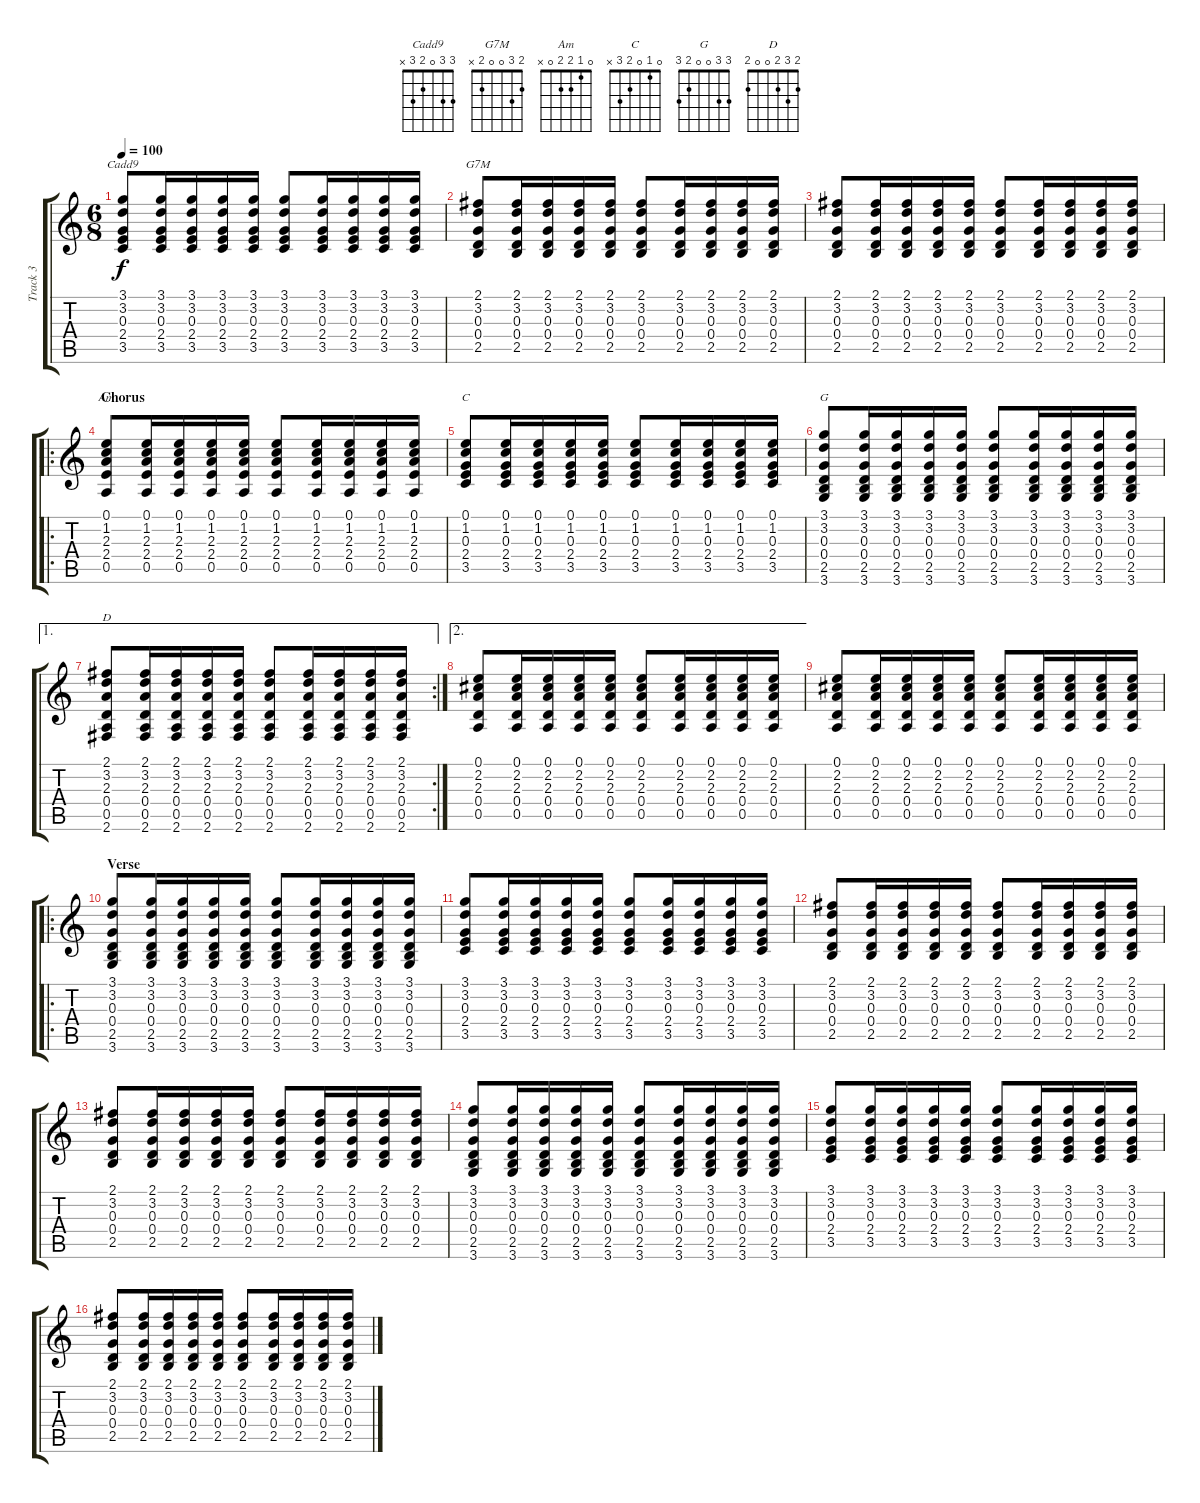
\track ("Track 3" "Track 3") {instrument acousticguitarsteel}
\staff {score tabs}
\tuning (E4 B3 G3 D3 A2 E2) {hide}
\chord ("Cadd9" 3 3 0 2 3 x)
\chord ("G7M" 2 3 0 0 2 x)
\chord ("Am" 0 1 2 2 0 x)
\chord ("C" 0 1 0 2 3 x)
\chord ("G" 3 3 0 0 2 3)
\chord ("D" 2 3 2 0 0 2)
\ts (6 8)
\tempo 100
\clef g2
\ks c
(3.1 3.2 0.3 2.4 3.5).8{ch "Cadd9" dy f} (3.1 3.2 0.3 2.4 3.5).16 (3.1 3.2 0.3 2.4 3.5).16 (3.1 3.2 0.3 2.4 3.5).16 (3.1 3.2 0.3 2.4 3.5).16 (3.1 3.2 0.3 2.4 3.5).8 (3.1 3.2 0.3 2.4 3.5).16 (3.1 3.2 0.3 2.4 3.5).16 (3.1 3.2 0.3 2.4 3.5).16 (3.1 3.2 0.3 2.4 3.5).16 |
(2.1 3.2 0.3 0.4 2.5).8{ch "G7M"} (2.1 3.2 0.3 0.4 2.5).16 (2.1 3.2 0.3 0.4 2.5).16 (2.1 3.2 0.3 0.4 2.5).16 (2.1 3.2 0.3 0.4 2.5).16 (2.1 3.2 0.3 0.4 2.5).8 (2.1 3.2 0.3 0.4 2.5).16 (2.1 3.2 0.3 0.4 2.5).16 (2.1 3.2 0.3 0.4 2.5).16 (2.1 3.2 0.3 0.4 2.5).16 |
(2.1 3.2 0.3 0.4 2.5).8 (2.1 3.2 0.3 0.4 2.5).16 (2.1 3.2 0.3 0.4 2.5).16 (2.1 3.2 0.3 0.4 2.5).16 (2.1 3.2 0.3 0.4 2.5).16 (2.1 3.2 0.3 0.4 2.5).8 (2.1 3.2 0.3 0.4 2.5).16 (2.1 3.2 0.3 0.4 2.5).16 (2.1 3.2 0.3 0.4 2.5).16 (2.1 3.2 0.3 0.4 2.5).16 |
\ro
\section ("" "Chorus")
(0.1 1.2 2.3 2.4 0.5).8{ch "Am"} (0.1 1.2 2.3 2.4 0.5).16 (0.1 1.2 2.3 2.4 0.5).16 (0.1 1.2 2.3 2.4 0.5).16 (0.1 1.2 2.3 2.4 0.5).16 (0.1 1.2 2.3 2.4 0.5).8 (0.1 1.2 2.3 2.4 0.5).16 (0.1 1.2 2.3 2.4 0.5).16 (0.1 1.2 2.3 2.4 0.5).16 (0.1 1.2 2.3 2.4 0.5).16 |
(0.1 1.2 0.3 2.4 3.5).8{ch "C"} (0.1 1.2 0.3 2.4 3.5).16 (0.1 1.2 0.3 2.4 3.5).16 (0.1 1.2 0.3 2.4 3.5).16 (0.1 1.2 0.3 2.4 3.5).16 (0.1 1.2 0.3 2.4 3.5).8 (0.1 1.2 0.3 2.4 3.5).16 (0.1 1.2 0.3 2.4 3.5).16 (0.1 1.2 0.3 2.4 3.5).16 (0.1 1.2 0.3 2.4 3.5).16 |
(3.1 3.2 0.3 0.4 2.5 3.6).8{ch "G"} (3.1 3.2 0.3 0.4 2.5 3.6).16 (3.1 3.2 0.3 0.4 2.5 3.6).16 (3.1 3.2 0.3 0.4 2.5 3.6).16 (3.1 3.2 0.3 0.4 2.5 3.6).16 (3.1 3.2 0.3 0.4 2.5 3.6).8 (3.1 3.2 0.3 0.4 2.5 3.6).16 (3.1 3.2 0.3 0.4 2.5 3.6).16 (3.1 3.2 0.3 0.4 2.5 3.6).16 (3.1 3.2 0.3 0.4 2.5 3.6).16 |
\ae 1
\rc 2
(2.1 3.2 2.3 0.4 0.5 2.6).8{ch "D"} (2.1 3.2 2.3 0.4 0.5 2.6).16 (2.1 3.2 2.3 0.4 0.5 2.6).16 (2.1 3.2 2.3 0.4 0.5 2.6).16 (2.1 3.2 2.3 0.4 0.5 2.6).16 (2.1 3.2 2.3 0.4 0.5 2.6).8 (2.1 3.2 2.3 0.4 0.5 2.6).16 (2.1 3.2 2.3 0.4 0.5 2.6).16 (2.1 3.2 2.3 0.4 0.5 2.6).16 (2.1 3.2 2.3 0.4 0.5 2.6).16 |
\ae 2
(0.1 2.2 2.3 0.4 0.5).8 (0.1 2.2 2.3 0.4 0.5).16 (0.1 2.2 2.3 0.4 0.5).16 (0.1 2.2 2.3 0.4 0.5).16 (0.1 2.2 2.3 0.4 0.5).16 (0.1 2.2 2.3 0.4 0.5).8 (0.1 2.2 2.3 0.4 0.5).16 (0.1 2.2 2.3 0.4 0.5).16 (0.1 2.2 2.3 0.4 0.5).16 (0.1 2.2 2.3 0.4 0.5).16 |
(0.1 2.2 2.3 0.4 0.5).8 (0.1 2.2 2.3 0.4 0.5).16 (0.1 2.2 2.3 0.4 0.5).16 (0.1 2.2 2.3 0.4 0.5).16 (0.1 2.2 2.3 0.4 0.5).16 (0.1 2.2 2.3 0.4 0.5).8 (0.1 2.2 2.3 0.4 0.5).16 (0.1 2.2 2.3 0.4 0.5).16 (0.1 2.2 2.3 0.4 0.5).16 (0.1 2.2 2.3 0.4 0.5).16 |
\ro
\section ("" "Verse")
(3.1 3.2 0.3 0.4 2.5 3.6).8 (3.1 3.2 0.3 0.4 2.5 3.6).16 (3.1 3.2 0.3 0.4 2.5 3.6).16 (3.1 3.2 0.3 0.4 2.5 3.6).16 (3.1 3.2 0.3 0.4 2.5 3.6).16 (3.1 3.2 0.3 0.4 2.5 3.6).8 (3.1 3.2 0.3 0.4 2.5 3.6).16 (3.1 3.2 0.3 0.4 2.5 3.6).16 (3.1 3.2 0.3 0.4 2.5 3.6).16 (3.1 3.2 0.3 0.4 2.5 3.6).16 |
(3.1 3.2 0.3 2.4 3.5).8 (3.1 3.2 0.3 2.4 3.5).16 (3.1 3.2 0.3 2.4 3.5).16 (3.1 3.2 0.3 2.4 3.5).16 (3.1 3.2 0.3 2.4 3.5).16 (3.1 3.2 0.3 2.4 3.5).8 (3.1 3.2 0.3 2.4 3.5).16 (3.1 3.2 0.3 2.4 3.5).16 (3.1 3.2 0.3 2.4 3.5).16 (3.1 3.2 0.3 2.4 3.5).16 |
(2.1 3.2 0.3 0.4 2.5).8 (2.1 3.2 0.3 0.4 2.5).16 (2.1 3.2 0.3 0.4 2.5).16 (2.1 3.2 0.3 0.4 2.5).16 (2.1 3.2 0.3 0.4 2.5).16 (2.1 3.2 0.3 0.4 2.5).8 (2.1 3.2 0.3 0.4 2.5).16 (2.1 3.2 0.3 0.4 2.5).16 (2.1 3.2 0.3 0.4 2.5).16 (2.1 3.2 0.3 0.4 2.5).16 |
(2.1 3.2 0.3 0.4 2.5).8 (2.1 3.2 0.3 0.4 2.5).16 (2.1 3.2 0.3 0.4 2.5).16 (2.1 3.2 0.3 0.4 2.5).16 (2.1 3.2 0.3 0.4 2.5).16 (2.1 3.2 0.3 0.4 2.5).8 (2.1 3.2 0.3 0.4 2.5).16 (2.1 3.2 0.3 0.4 2.5).16 (2.1 3.2 0.3 0.4 2.5).16 (2.1 3.2 0.3 0.4 2.5).16 |
(3.1 3.2 0.3 0.4 2.5 3.6).8 (3.1 3.2 0.3 0.4 2.5 3.6).16 (3.1 3.2 0.3 0.4 2.5 3.6).16 (3.1 3.2 0.3 0.4 2.5 3.6).16 (3.1 3.2 0.3 0.4 2.5 3.6).16 (3.1 3.2 0.3 0.4 2.5 3.6).8 (3.1 3.2 0.3 0.4 2.5 3.6).16 (3.1 3.2 0.3 0.4 2.5 3.6).16 (3.1 3.2 0.3 0.4 2.5 3.6).16 (3.1 3.2 0.3 0.4 2.5 3.6).16 |
(3.1 3.2 0.3 2.4 3.5).8 (3.1 3.2 0.3 2.4 3.5).16 (3.1 3.2 0.3 2.4 3.5).16 (3.1 3.2 0.3 2.4 3.5).16 (3.1 3.2 0.3 2.4 3.5).16 (3.1 3.2 0.3 2.4 3.5).8 (3.1 3.2 0.3 2.4 3.5).16 (3.1 3.2 0.3 2.4 3.5).16 (3.1 3.2 0.3 2.4 3.5).16 (3.1 3.2 0.3 2.4 3.5).16 |
(2.1 3.2 0.3 0.4 2.5).8 (2.1 3.2 0.3 0.4 2.5).16 (2.1 3.2 0.3 0.4 2.5).16 (2.1 3.2 0.3 0.4 2.5).16 (2.1 3.2 0.3 0.4 2.5).16 (2.1 3.2 0.3 0.4 2.5).8 (2.1 3.2 0.3 0.4 2.5).16 (2.1 3.2 0.3 0.4 2.5).16 (2.1 3.2 0.3 0.4 2.5).16 (2.1 3.2 0.3 0.4 2.5).16
